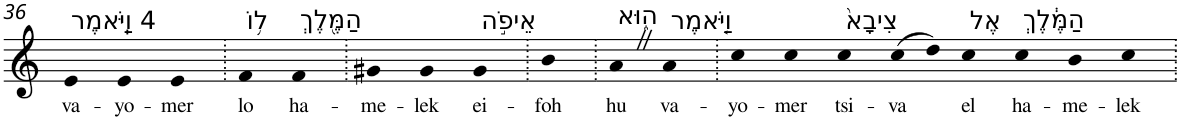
**kern	**text
*part1	*part1
*staff1	*staff1
*I"Piano	*
*I'Pno	*
!!LO:PB:g=z
*clefG2	*
*k[]	*
=36	=36
!LO:TX:a:t=4 וַיֹּֽאמֶר	!
!	!LO:LY:b
4e	va-
!	!LO:LY:b
4e	-yo-
!	!LO:LY:b
4e	-mer
=37.	=37.
!LO:TX:a:t=ל֥וֹ	!
!	!LO:LY:b
4f	lo
!LO:TX:a:t=הַמֶּ֖לֶךְ	!
!	!LO:LY:b
4f	ha-
=38.	=38.
!	!LO:LY:b
4g#X	-me-
!	!LO:LY:b
4g#	-lek
!LO:TX:a:t=אֵיפֹ֣ה	!
!	!LO:LY:b
4g#	ei-
=39.	=39.
!	!LO:LY:b
4b	-foh
=40.	=40.
!LO:TX:a:t=ה֑וּא	!
!	!LO:LY:b
4aZ	hu
!LO:TX:a:t=וַיֹּ֤אמֶר	!
!	!LO:LY:b
4a	va-
=41.	=41.
!	!LO:LY:b
4cc	-yo-
!	!LO:LY:b
4cc	-mer
!LO:TX:a:t=צִיבָא֙	!
!	!LO:LY:b
4cc	tsi-
!	!LO:LY:b
(>8cc	-va
8dd)	.
!LO:TX:a:t=אֶל	!
!	!LO:LY:b
4cc	el
!LO:TX:a:t=הַמֶּ֔לֶךְ	!
!	!LO:LY:b
4cc	ha-
!	!LO:LY:b
4b	-me-
!	!LO:LY:b
4cc	-lek
=.	=.
*-	*-
